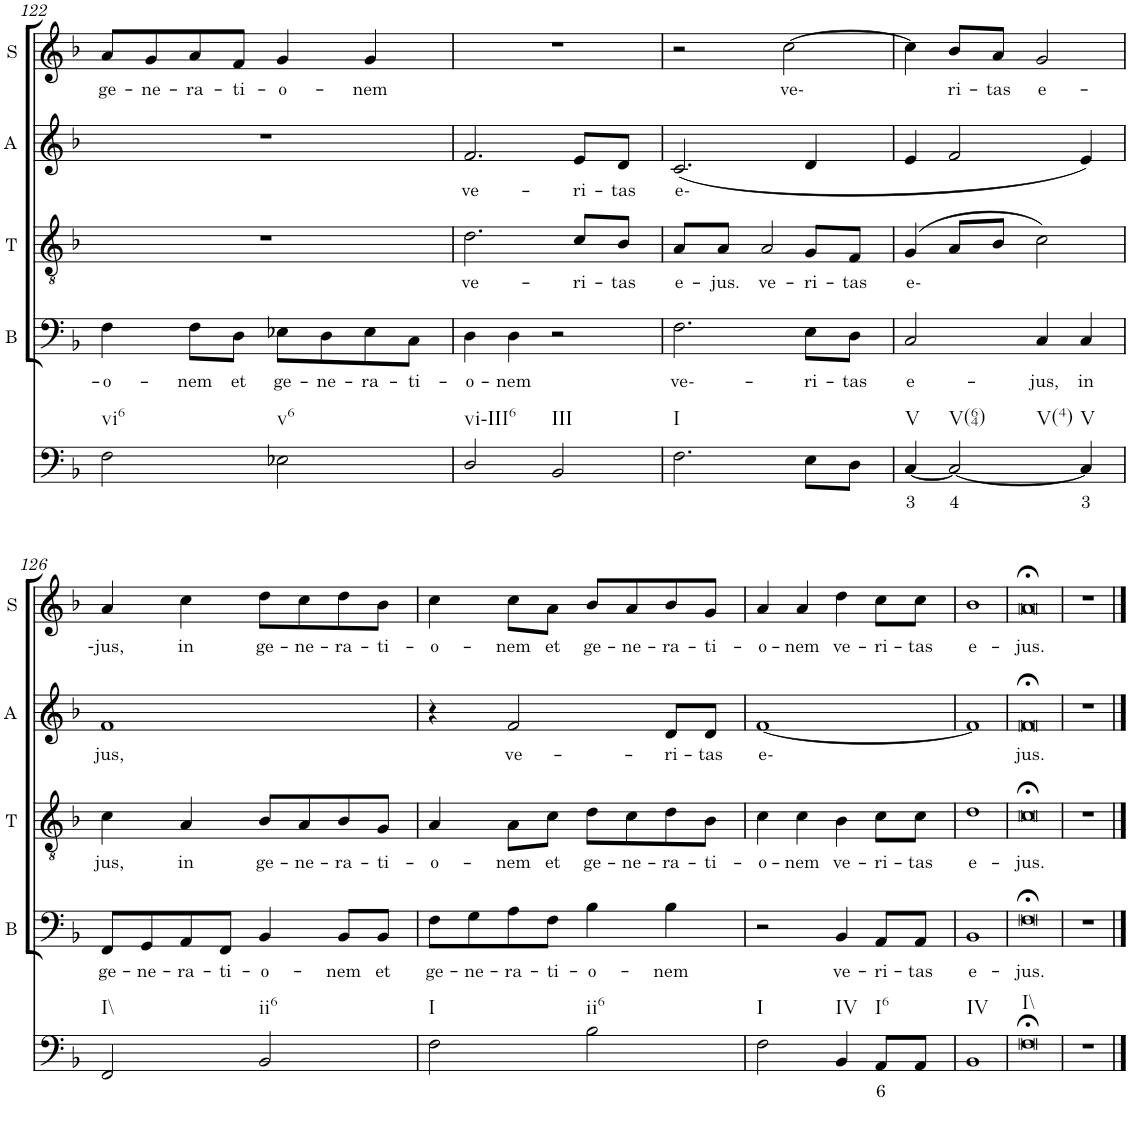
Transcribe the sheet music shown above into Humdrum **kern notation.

**kern	**text	**kern	**text	**kern	**text	**kern	**text	**kern	**text
*part5	*part5	*part4	*part4	*part3	*part3	*part2	*part2	*part1	*part1
*staff5	*staff5	*staff4	*staff4	*staff3	*staff3	*staff2	*staff2	*staff1	*staff1
*I"Continuo	*	*I"Bass	*	*I"Tenor	*	*I"Alto	*	*I"Soprano	*
*	*	*I'B	*	*I'T	*	*I'A	*	*I'S	*
!!LO:PB:g=z
*clefF4	*	*clefF4	*	*clefF4	*	*clefF4	*	*clefG2	*
*k[b-]	*	*k[b-]	*	*k[b-]	*	*k[b-]	*	*k[b-]	*
*M4/4	*	*M4/4	*	*M4/4	*	*M4/4	*	*M4/4	*
=122	=122	=122	=122	=122	=122	=122	=122	=122	=122
!LO:TX:b:t=vi6	!	!	!	!	!	!	!	!	!
!	!	!	!LO:LY:b	!	!	!	!	!	!LO:LY:b
2F\	.	4F\	o-	1r	.	1r	.	8a/L	ge-
!	!	!	!	!	!	!	!	!	!LO:LY:b
.	.	.	.	.	.	.	.	8g/	ne-
!	!	!	!LO:LY:b	!	!	!	!	!	!LO:LY:b
.	.	8F\L	nem	.	.	.	.	8a/	ra-
!	!	!	!LO:LY:b	!	!	!	!	!	!LO:LY:b
.	.	8D\J	et	.	.	.	.	8f/J	ti-
!LO:TX:b:t=v6	!	!	!	!	!	!	!	!	!
!	!	!	!LO:LY:b	!	!	!	!	!	!LO:LY:b
2E-X\	.	8E-X\L	ge-	.	.	.	.	4g/	o-
!	!	!	!LO:LY:b	!	!	!	!	!	!
.	.	8D\	ne-	.	.	.	.	.	.
!	!	!	!LO:LY:b	!	!	!	!	!	!LO:LY:b
.	.	8E-\	ra-	.	.	.	.	4g/	nem
!	!	!	!LO:LY:b	!	!	!	!	!	!
.	.	8C\J	ti-	.	.	.	.	.	.
=123	=123	=123	=123	=123	=123	=123	=123	=123	=123
!LO:TX:b:t=vi-III6	!	!	!	!	!	!	!	!	!
!	!	!	!LO:LY:b	!	!LO:LY:b	!	!LO:LY:b	!	!
2D/	.	4D\	o-	2.d\	ve-	2.f/	ve-	1r	.
!	!	!	!LO:LY:b	!	!	!	!	!	!
.	.	4D\	nem	.	.	.	.	.	.
!LO:TX:b:t=III	!	!	!	!	!	!	!	!	!
2BB-/	.	2r	.	.	.	.	.	.	.
!	!	!	!	!	!LO:LY:b	!	!LO:LY:b	!	!
.	.	.	.	8c/L	ri-	8e/L	ri-	.	.
!	!	!	!	!	!LO:LY:b	!	!LO:LY:b	!	!
.	.	.	.	8B-/J	tas	8d/J	tas	.	.
=124	=124	=124	=124	=124	=124	=124	=124	=124	=124
!LO:TX:b:t=I	!	!	!	!	!	!	!	!	!
!	!	!	!LO:LY:b	!	!LO:LY:b	!	!LO:LY:b	!	!
2.F\	.	2.F\	ve--	8A/L	e-	(2.c/	e-	2r	.
!	!	!	!	!	!LO:LY:b	!	!	!	!
.	.	.	.	8A/J	jus.	.	.	.	.
!	!	!	!	!	!LO:LY:b	!	!	!	!
.	.	.	.	2A/	ve-	.	.	.	.
!	!	!	!	!	!	!	!	!	!LO:LY:b
.	.	.	.	.	.	.	.	[2cc\	ve-
!	!	!	!LO:LY:b	!	!LO:LY:b	!	!	!	!
8E\L	.	8E\L	ri-	8G/L	ri-	4d/	.	.	.
!	!	!	!LO:LY:b	!	!LO:LY:b	!	!	!	!
8D\J	.	8D\J	tas	8F/J	tas	.	.	.	.
=125	=125	=125	=125	=125	=125	=125	=125	=125	=125
!LO:TX:b:t=V	!	!	!	!	!	!	!	!	!
!	!LO:LY:b	!	!LO:LY:b	!	!LO:LY:b	!	!	!	!
[4C/	3	2C/	e-	(4G/	e-	4e/	.	4cc\]	.
!LO:TX:b:t=V(64)	!	!	!	!	!	!	!	!	!
!LO:TX:b:t=V(4)	!	!	!	!	!	!	!	!	!
!	!LO:LY:b	!	!	!	!	!	!	!	!LO:LY:b
2C/_	4	.	.	8A/L	.	2f/	.	8b-/L	ri-
!	!	!	!	!	!	!	!	!	!LO:LY:b
.	.	.	.	8B-/J	.	.	.	8a/J	tas
!	!	!	!LO:LY:b	!	!	!	!	!	!LO:LY:b
.	.	4C/	jus,	2c\)	.	.	.	2g/	e-
!LO:TX:b:t=V	!	!	!	!	!	!	!	!	!
!	!LO:LY:b	!	!LO:LY:b	!	!	!	!	!	!
4C/]	3	4C/	in	.	.	4e/)	.	.	.
!!LO:LB:g=z
=126	=126	=126	=126	=126	=126	=126	=126	=126	=126
!LO:TX:b:t=I\\	!	!	!	!	!	!	!	!	!
!	!	!	!LO:LY:b	!	!LO:LY:b	!	!LO:LY:b	!	!LO:LY:b
2FF/	.	8FF/L	ge-	4c\	jus,	1f	jus,	4a/	jus,
!	!	!	!LO:LY:b	!	!	!	!	!	!
.	.	8GG/	ne-	.	.	.	.	.	.
!	!	!	!LO:LY:b	!	!LO:LY:b	!	!	!	!LO:LY:b
.	.	8AA/	ra-	4A/	in	.	.	4cc\	in
!	!	!	!LO:LY:b	!	!	!	!	!	!
.	.	8FF/J	ti-	.	.	.	.	.	.
!LO:TX:b:t=ii6	!	!	!	!	!	!	!	!	!
!	!	!	!LO:LY:b	!	!LO:LY:b	!	!	!	!LO:LY:b
2BB-/	.	4BB-/	o-	8B-/L	ge-	.	.	8dd\L	ge-
!	!	!	!	!	!LO:LY:b	!	!	!	!LO:LY:b
.	.	.	.	8A/	ne-	.	.	8cc\	ne-
!	!	!	!LO:LY:b	!	!LO:LY:b	!	!	!	!LO:LY:b
.	.	8BB-/L	nem	8B-/	ra-	.	.	8dd\	ra-
!	!	!	!LO:LY:b	!	!LO:LY:b	!	!	!	!LO:LY:b
.	.	8BB-/J	et	8G/J	ti-	.	.	8b-\J	ti-
=127	=127	=127	=127	=127	=127	=127	=127	=127	=127
!LO:TX:b:t=I	!	!	!	!	!	!	!	!	!
!	!	!	!LO:LY:b	!	!LO:LY:b	!	!	!	!LO:LY:b
2F\	.	8F\L	ge-	4A/	o-	4r	.	4cc\	o-
!	!	!	!LO:LY:b	!	!	!	!	!	!
.	.	8G\	ne-	.	.	.	.	.	.
!	!	!	!LO:LY:b	!	!LO:LY:b	!	!LO:LY:b	!	!LO:LY:b
.	.	8A\	ra-	8A\L	nem	2f/	ve-	8cc\L	nem
!	!	!	!LO:LY:b	!	!LO:LY:b	!	!	!	!LO:LY:b
.	.	8F\J	ti-	8c\J	et	.	.	8a\J	et
!LO:TX:b:t=ii6	!	!	!	!	!	!	!	!	!
!	!	!	!LO:LY:b	!	!LO:LY:b	!	!	!	!LO:LY:b
2B-\	.	4B-\	o-	8d\L	ge-	.	.	8b-/L	ge-
!	!	!	!	!	!LO:LY:b	!	!	!	!LO:LY:b
.	.	.	.	8c\	ne-	.	.	8a/	ne-
!	!	!	!LO:LY:b	!	!LO:LY:b	!	!LO:LY:b	!	!LO:LY:b
.	.	4B-\	nem	8d\	ra-	8d/L	ri-	8b-/	ra-
!	!	!	!	!	!LO:LY:b	!	!LO:LY:b	!	!LO:LY:b
.	.	.	.	8B-\J	ti-	8d/J	tas	8g/J	ti-
=128	=128	=128	=128	=128	=128	=128	=128	=128	=128
!LO:TX:b:t=I	!	!	!	!	!	!	!	!	!
!	!	!	!	!	!LO:LY:b	!	!LO:LY:b	!	!LO:LY:b
2F\	.	2r	.	4c\	o-	[1f	e-	4a/	o-
!	!	!	!	!	!LO:LY:b	!	!	!	!LO:LY:b
.	.	.	.	4c\	nem	.	.	4a/	nem
!LO:TX:b:t=IV	!	!	!	!	!	!	!	!	!
!	!	!	!LO:LY:b	!	!LO:LY:b	!	!	!	!LO:LY:b
4BB-/	.	4BB-/	ve-	4B-\	ve-	.	.	4dd\	ve-
!LO:TX:b:t=I6	!	!	!	!	!	!	!	!	!
!	!LO:LY:b	!	!LO:LY:b	!	!LO:LY:b	!	!	!	!LO:LY:b
8AA/L	6	8AA/L	ri-	8c\L	ri-	.	.	8cc\L	ri-
!	!	!	!LO:LY:b	!	!LO:LY:b	!	!	!	!LO:LY:b
8AA/J	.	8AA/J	tas	8c\J	tas	.	.	8cc\J	tas
=129	=129	=129	=129	=129	=129	=129	=129	=129	=129
!LO:TX:b:t=IV	!	!	!	!	!	!	!	!	!
!	!	!	!LO:LY:b	!	!LO:LY:b	!	!	!	!LO:LY:b
1BB-	.	1BB-	e-	1d	e-	1f]	.	1b-	e-
=130	=130	=130	=130	=130	=130	=130	=130	=130	=130
!LO:TX:b:t=I\\	!	!	!	!	!	!	!	!	!
!	!	!	!LO:LY:b	!	!LO:LY:b	!	!LO:LY:b	!	!LO:LY:b
[1F	.	[1F	jus.	[1c	jus.	[1f	jus.	[1a	jus.
=131	=131	=131	=131	=131	=131	=131	=131	=131	=131
1r	.	1r	.	1r	.	1r	.	1r	.
1F;<]	.	1F;<]	.	1c;<]	.	1f;<]	.	1a;<]	.
==	==	==	==	==	==	==	==	==	==
*-	*-	*-	*-	*-	*-	*-	*-	*-	*-
